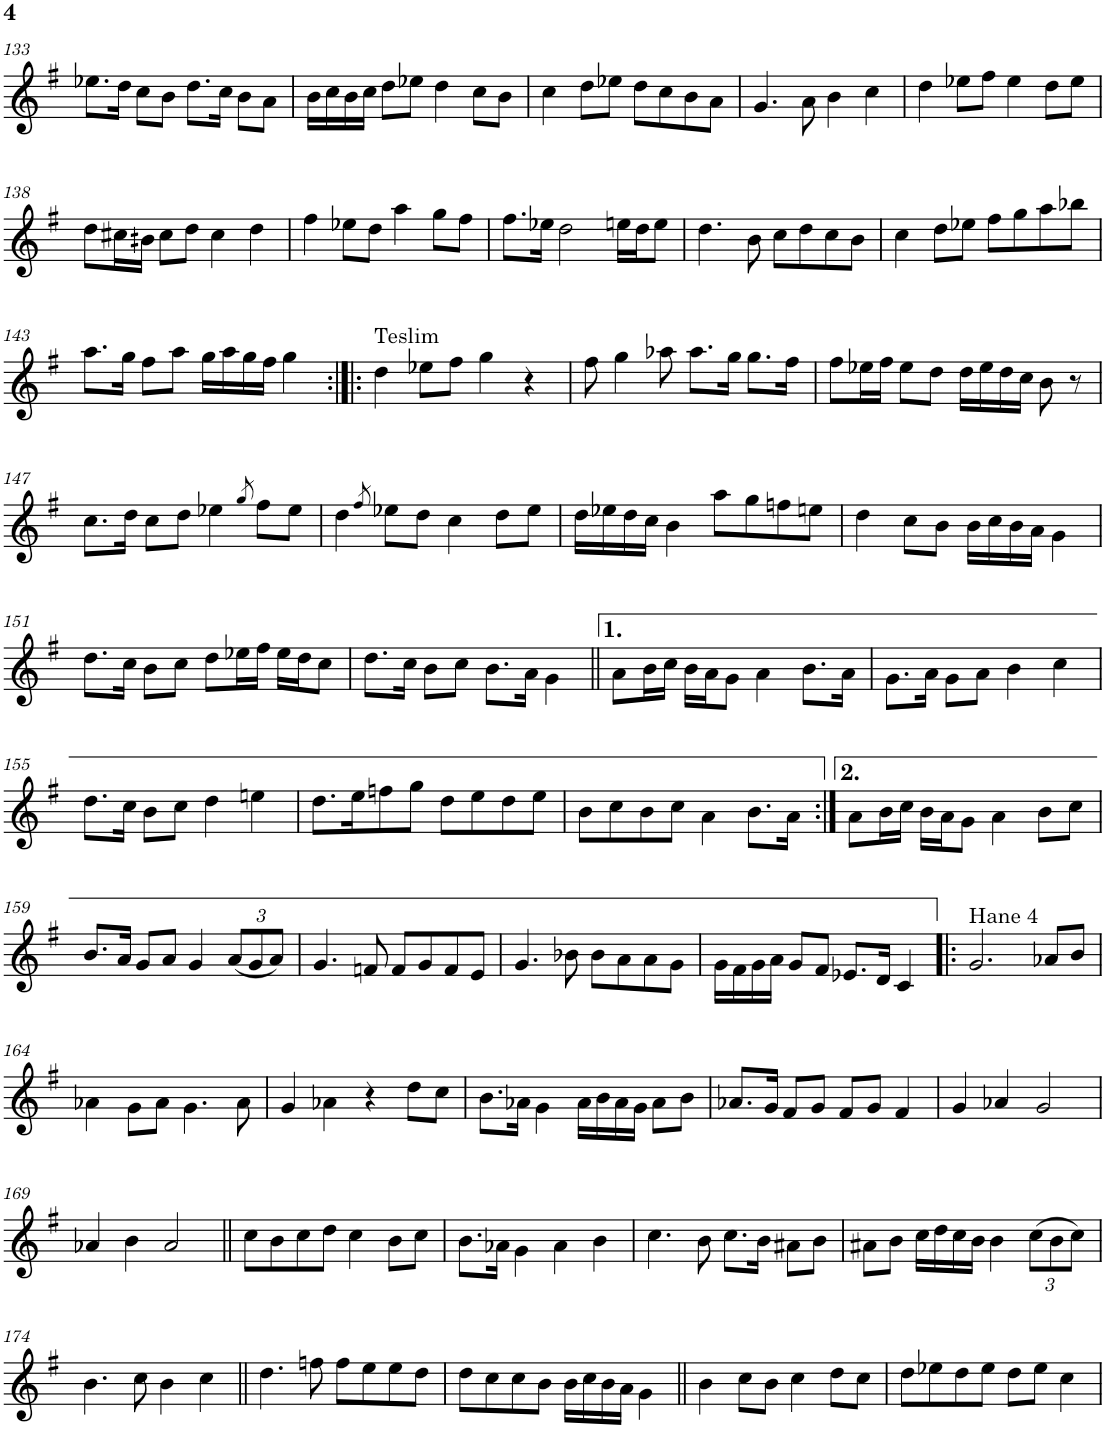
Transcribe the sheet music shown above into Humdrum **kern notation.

**kern
*part1
*staff1
*I"Piano
*I'Pno
!!LO:PB:g=z
*clefG2
*k[f#]
*G:
*M4/4
*met(c)
=133
8.ee-X\L
16dd\Jk
8cc\L
8b\J
8.dd\L
16cc\Jk
8b\L
8a\J
=134
16b\LL
16cc\
16b\
16cc\JJ
8dd\L
8ee-X\J
4dd\
8cc\L
8b\J
=135
4cc\
8dd\L
8ee-X\J
8dd\L
8cc\
8b\
8a\J
=136
4.g/
8a\
4b\
4cc\
=137
4dd\
8ee-X\L
8ff#\J
4ee-\
8dd\L
8ee-\J
!!LO:LB:g=z
=138
8dd\L
16cc#X\L
16bn\JJ
8cc#\L
8dd\J
4cc#\
4dd\
=139
4ff#\
8ee-X\L
8dd\J
4aa\
8gg\L
8ff#\J
=140
8.ff#\L
16ee-X\Jk
2dd\
16een\LL
16dd\J
8ee\J
=141
4.dd\
8b\
8cc\L
8dd\
8cc\
8b\J
=142
4cc\
8dd\L
8ee-X\J
8ff#\L
8gg\
8aa\
8bb-X\J
!!LO:LB:g=z
=143
8.aa\L
16gg\Jk
8ff#\L
8aa\J
16gg\LL
16aa\
16gg\
16ff#\JJ
4gg\
=144:|!|:
!LO:TX:a:t=Teslim
4dd\
8ee-X\L
8ff#\J
4gg\
4r
=145
8ff#\
4gg\
8aa-X\
8.aa-\L
16gg\Jk
8.gg\L
16ff#\Jk
=146
8ff#\L
16ee-X\L
16ff#\JJ
8ee-\L
8dd\J
16dd\LL
16ee-\
16dd\
16cc\JJ
8b\
8r
!!LO:LB:g=z
=147
8.cc\L
16dd\Jk
8cc\L
8dd\J
4ee-X\
8qgg/
8ff#\L
8ee-\J
=148
4dd\
8qff#/
8ee-X\L
8dd\J
4cc\
8dd\L
8ee-\J
=149
16dd\LL
16ee-X\
16dd\
16cc\JJ
4b\
8aa\L
8gg\
8ffn\
8een\J
=150
4dd\
8cc\L
8b\J
16b\LL
16cc\
16b\
16a\JJ
4g\
!!LO:LB:g=z
=151
8.dd\L
16cc\Jk
8b\L
8cc\J
8dd\L
16ee-X\L
16ff#\JJ
16ee-\LL
16dd\J
8cc\J
=152
8.dd\L
16cc\Jk
8b\L
8cc\J
8.b\L
16a\Jk
4g\
=153||
8a\L
16b\L
16cc\JJ
16b\LL
16a\J
8g\J
4a\
8.b\L
16a\Jk
=154
8.g\L
16a\Jk
8g\L
8a\J
4b\
4cc\
!!LO:LB:g=z
=155
8.dd\L
16cc\Jk
8b\L
8cc\J
4dd\
4een\
=156
8.dd\L
16ee\K
8ffn\
8gg\J
8dd\L
8ee\
8dd\
8ee\J
=157
8b\L
8cc\
8b\
8cc\J
4a\
8.b\L
16a\Jk
=158:|!
8a\L
16b\L
16cc\JJ
16b\LL
16a\J
8g\J
4a\
8b\L
8cc\J
!!LO:LB:g=z
=159
8.b/L
16a/Jk
8g/L
8a/J
4g/
*Xbrackettup
(<12a/L
12g/
12a/J)
=160
4.g/
8fn/
8f/L
8g/
8f/
8e/J
=161
4.g/
8b-X\
8b-\L
8a\
8a\
8g\J
=162
16g\LL
16f#\
16g\
16a\JJ
8g/L
8f#/J
8.e-X/L
16d/Jk
4c/
=163!|:
!LO:TX:a:t=Hane 4
2.g/
8a-X/L
8b/J
!!LO:LB:g=z
=164
4a-X\
8g\L
8a-\J
4.g\
8a-\
=165
4g/
4a-X\
4r
8dd\L
8cc\J
=166
8.b\L
16a-X\Jk
4g\
16a-\LL
16b\
16a-\
16g\JJ
8a-\L
8b\J
=167
8.a-X/L
16g/Jk
8f#/L
8g/J
8f#/L
8g/J
4f#/
=168
4g/
4a-X/
2g/
!!LO:LB:g=z
=169
4a-X/
4b\
2a-/
=170||
8cc\L
8b\
8cc\
8dd\J
4cc\
8b\L
8cc\J
=171
8.b\L
16a-X\Jk
4g\
4a-\
4b\
=172
4.cc\
8b\
8.cc\L
16b\Jk
8a#X\L
8b\J
=173
8a#X\L
8b\J
16cc\LL
16dd\
16cc\
16b\JJ
4b\
(>12cc\L
12b\
12cc\J)
!!LO:LB:g=z
=174
4.b\
8cc\
4b\
4cc\
=175||
4.dd\
8ffn\
8ff\L
8ee\
8ee\
8dd\J
=176
8dd\L
8cc\
8cc\
8b\J
16b\LL
16cc\
16b\
16a\JJ
4g\
=177||
4b\
8cc\L
8b\J
4cc\
8dd\L
8cc\J
=178
8dd\L
8ee-X\
8dd\
8ee-\J
8dd\L
8ee-\J
4cc\
=
*-
